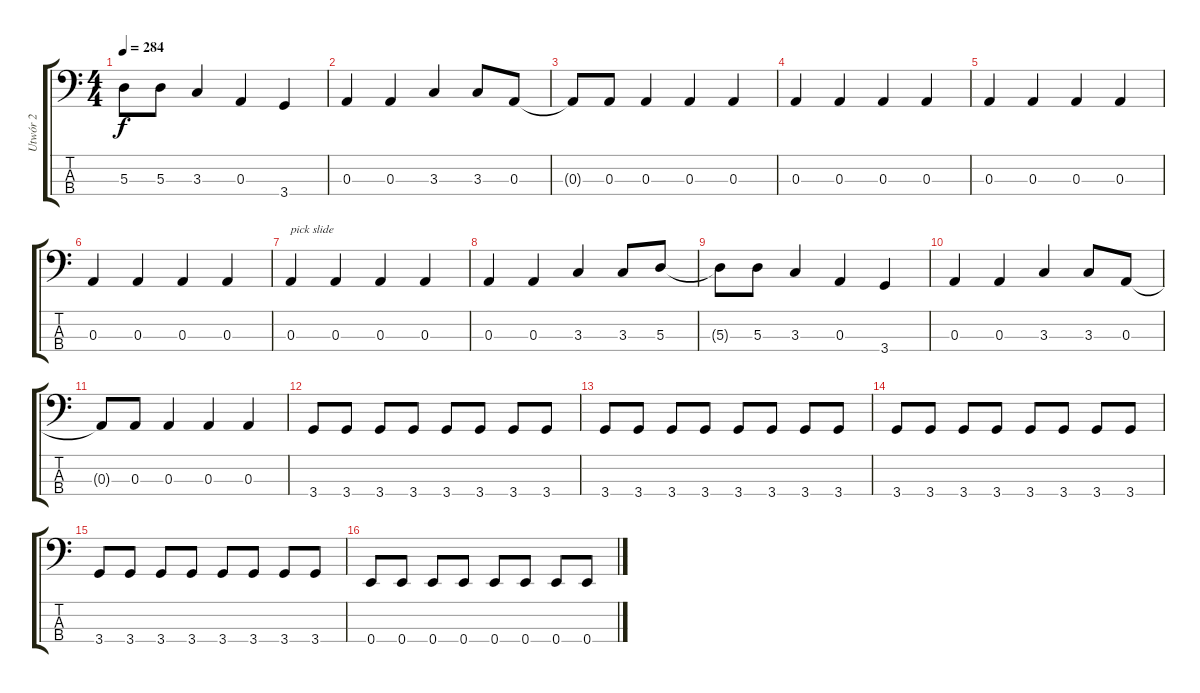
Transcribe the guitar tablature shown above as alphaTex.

\track ("Utwór 2" "Utwór 2") {instrument electricbassfinger}
\staff {score tabs}
\tuning (G2 D2 A1 E1) {hide}
\ts (4 4)
\tempo 284
\clef f4
\ks c
5.3{t}.8{dy f} 5.3.8 3.3.4 0.3.4 3.4.4 |
0.3.4 0.3.4 3.3.4 3.3.8 0.3.8 |
0.3{t}.8 0.3.8 0.3.4 0.3.4 0.3.4 |
0.3.4 0.3.4 0.3.4 0.3.4 |
0.3.4 0.3.4 0.3.4 0.3.4 |
0.3.4 0.3.4 0.3.4 0.3.4 |
0.3.4{txt "pick slide"} 0.3.4 0.3.4 0.3.4 |
0.3.4 0.3.4 3.3.4 3.3.8 5.3.8 |
5.3{t}.8 5.3.8 3.3.4 0.3.4 3.4.4 |
0.3.4 0.3.4 3.3.4 3.3.8 0.3.8 |
0.3{t}.8 0.3.8 0.3.4 0.3.4 0.3.4 |
3.4.8 3.4.8 3.4.8 3.4.8 3.4.8 3.4.8 3.4.8 3.4.8 |
3.4.8 3.4.8 3.4.8 3.4.8 3.4.8 3.4.8 3.4.8 3.4.8 |
3.4.8 3.4.8 3.4.8 3.4.8 3.4.8 3.4.8 3.4.8 3.4.8 |
3.4.8 3.4.8 3.4.8 3.4.8 3.4.8 3.4.8 3.4.8 3.4.8 |
0.4.8 0.4.8 0.4.8 0.4.8 0.4.8 0.4.8 0.4.8 0.4.8
